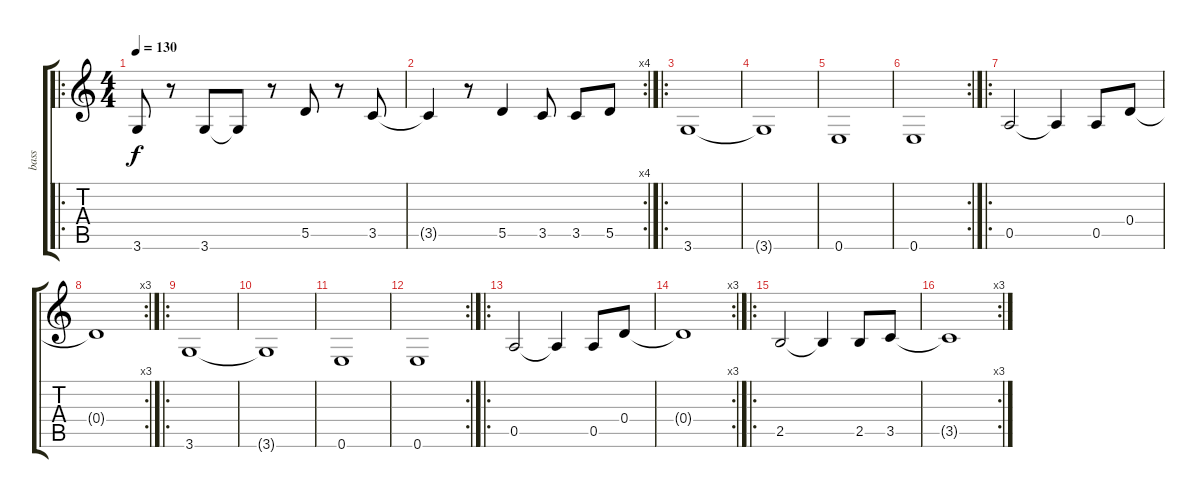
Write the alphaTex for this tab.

\track ("bass" "bass") {instrument electricbassfinger}
\staff {score tabs}
\tuning (E4 B3 G3 D3 A2 E2) {hide}
\ro
\ts (4 4)
\tempo 130
\clef g2
\ks c
3.6.8{dy f instrument electricbassfinger} r.8 3.6.8 3.6{t}.8 r.8 5.5.8 r.8 3.5.8 |
\rc 4
3.5{t}.4 r.8 5.5.4 3.5.8 3.5.8 5.5.8 |
\ro
3.6.1 |
3.6{t}.1 |
0.6.1 |
\rc 2
0.6.1 |
\ro
0.5.2 0.5{t}.4 0.5.8 0.4.8 |
\rc 3
0.4{t}.1 |
\ro
3.6.1 |
3.6{t}.1 |
0.6.1 |
\rc 2
0.6.1 |
\ro
0.5.2 0.5{t}.4 0.5.8 0.4.8 |
\rc 3
0.4{t}.1 |
\ro
2.5.2 2.5{t}.4 2.5.8 3.5.8 |
\rc 3
3.5{t}.1
